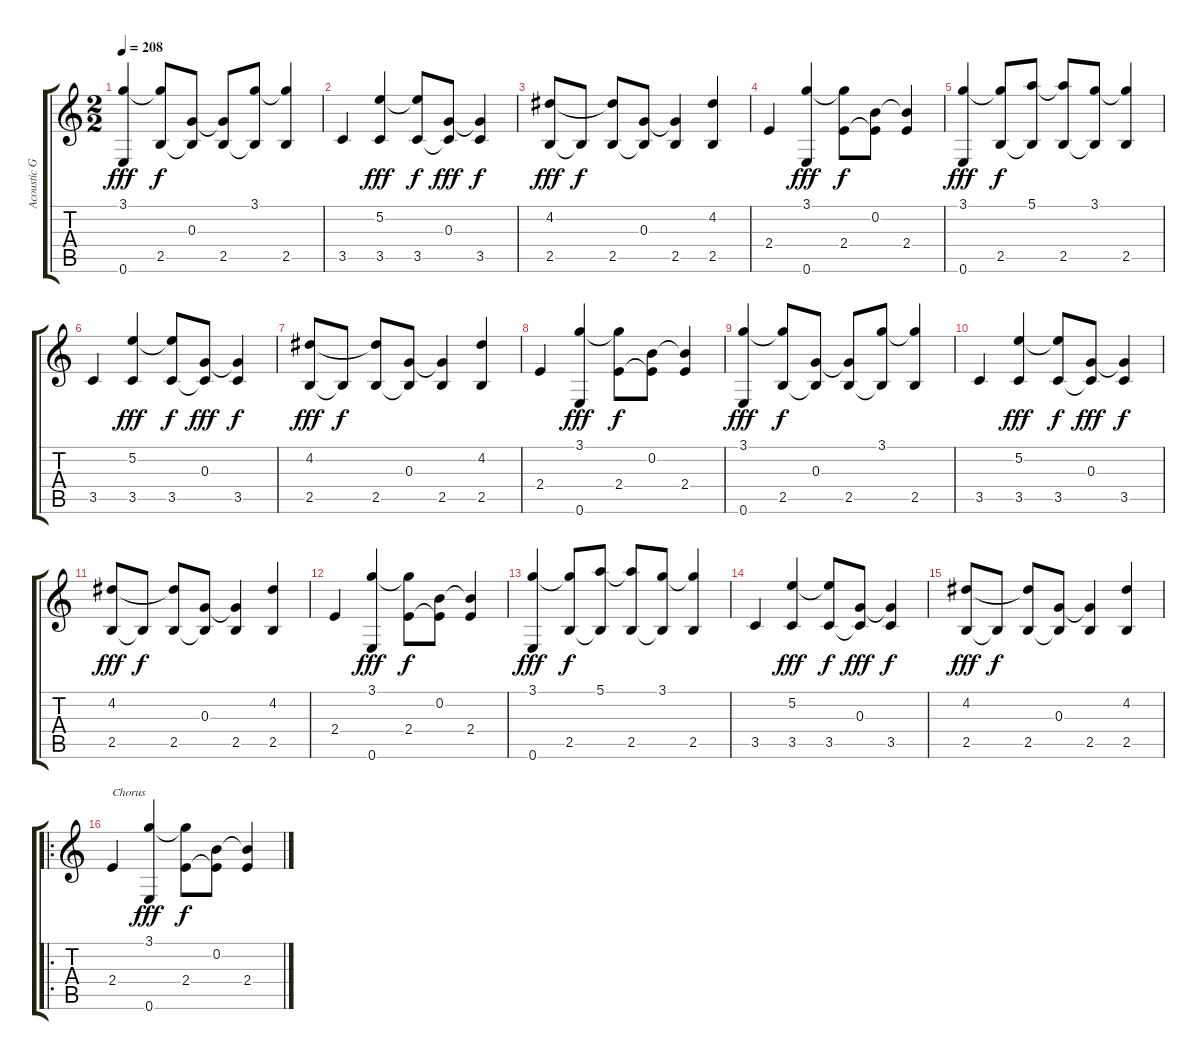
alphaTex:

\track ("Acoustic Guitar" "Acoustic G") {instrument acousticguitarsteel}
\staff {score tabs}
\tuning (E4 B3 G3 D3 A2 E2) {hide}
\ts (2 2)
\tempo 208
\clef g2
\ks c
(3.1 0.6).4{dy fff} (3.1{t} 2.5).8{dy f} (0.3 2.5{t}).8 (0.3{t} 2.5).8 (3.1 2.5{t}).8 (3.1{t} 2.5).4 |
3.5.4 (5.2 3.5).4{dy fff} (5.2{t} 3.5).8{dy f} (0.3 3.5{t}).8{dy fff} (0.3{t} 3.5).4{dy f} |
(4.2 2.5).8{dy fff} 2.5{t}.8{dy f} (4.2{t} 2.5).8 (0.3 2.5{t}).8 (0.3{t} 2.5).4 (4.2 2.5).4 |
2.4.4 (3.1 0.6).4{dy fff} (3.1{t} 2.4).8{dy f} (0.2 2.4{t}).8 (0.2{t} 2.4).4 |
(3.1 0.6).4{dy fff} (3.1{t} 2.5).8{dy f} (5.1 2.5{t}).8 (5.1{t} 2.5).8 (3.1 2.5{t}).8 (3.1{t} 2.5).4 |
3.5.4 (5.2 3.5).4{dy fff} (5.2{t} 3.5).8{dy f} (0.3 3.5{t}).8{dy fff} (0.3{t} 3.5).4{dy f} |
(4.2 2.5).8{dy fff} 2.5{t}.8{dy f} (4.2{t} 2.5).8 (0.3 2.5{t}).8 (0.3{t} 2.5).4 (4.2 2.5).4 |
2.4.4 (3.1 0.6).4{dy fff} (3.1{t} 2.4).8{dy f} (0.2 2.4{t}).8 (0.2{t} 2.4).4 |
(3.1 0.6).4{dy fff} (3.1{t} 2.5).8{dy f} (0.3 2.5{t}).8 (0.3{t} 2.5).8 (3.1 2.5{t}).8 (3.1{t} 2.5).4 |
3.5.4 (5.2 3.5).4{dy fff} (5.2{t} 3.5).8{dy f} (0.3 3.5{t}).8{dy fff} (0.3{t} 3.5).4{dy f} |
(4.2 2.5).8{dy fff} 2.5{t}.8{dy f} (4.2{t} 2.5).8 (0.3 2.5{t}).8 (0.3{t} 2.5).4 (4.2 2.5).4 |
2.4.4 (3.1 0.6).4{dy fff} (3.1{t} 2.4).8{dy f} (0.2 2.4{t}).8 (0.2{t} 2.4).4 |
(3.1 0.6).4{dy fff} (3.1{t} 2.5).8{dy f} (5.1 2.5{t}).8 (5.1{t} 2.5).8 (3.1 2.5{t}).8 (3.1{t} 2.5).4 |
3.5.4 (5.2 3.5).4{dy fff} (5.2{t} 3.5).8{dy f} (0.3 3.5{t}).8{dy fff} (0.3{t} 3.5).4{dy f} |
(4.2 2.5).8{dy fff} 2.5{t}.8{dy f} (4.2{t} 2.5).8 (0.3 2.5{t}).8 (0.3{t} 2.5).4 (4.2 2.5).4 |
\ro
2.4.4{txt "Chorus"} (3.1 0.6).4{dy fff} (3.1{t} 2.4).8{dy f} (0.2 2.4{t}).8 (0.2{t} 2.4).4
